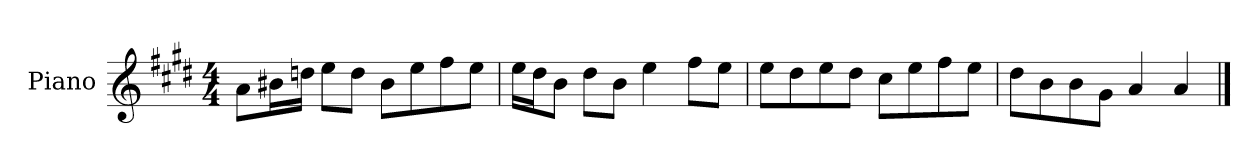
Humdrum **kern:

**kern
*part1
*staff1
*I"Piano
*I'P-no
*clefG2
*k[f#c#g#d#]
*M4/4
*MM90
=1
8a\L
16b#X\L
16ddn\JJ
8ee\L
8dd\J
8b#\L
8ee\
8ff#\
8ee\J
=2
16ee\LL
16dd#\J
8b\J
8dd#\L
8b\J
4ee\
8ff#\L
8ee\J
=3
8ee\L
8dd#\
8ee\
8dd#\J
8cc#\L
8ee\
8ff#\
8ee\J
=4
8dd#\L
8b\
8b\
8g#\J
4a/
4a/
==
*-
